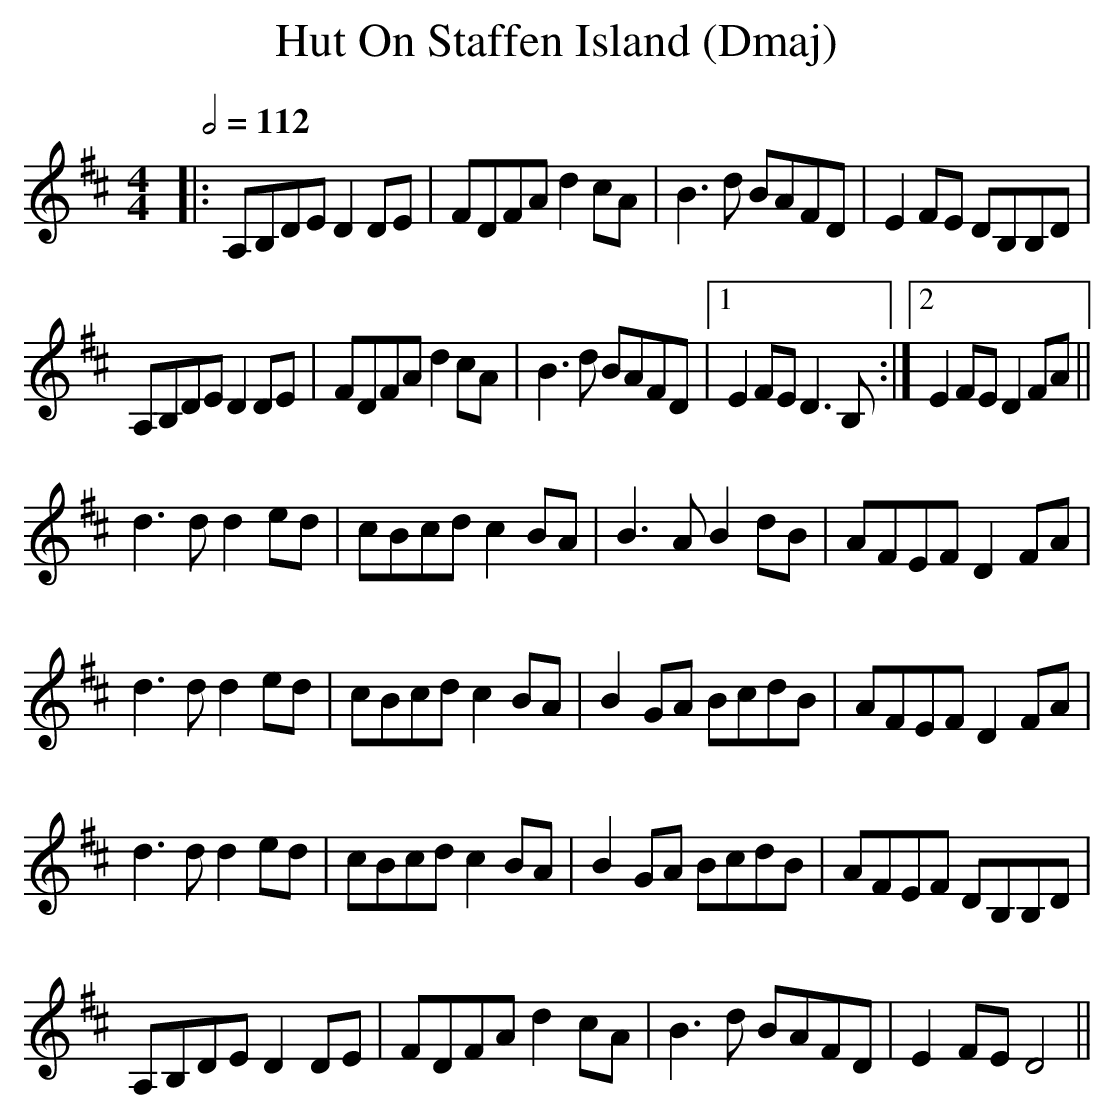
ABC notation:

X:1
T:Hut On Staffen Island (Dmaj)
Q:1/2=112
M:4/4
L:1/8
K:Dmaj
|:A,B,DE D2DE|FDFA d2cA|B3d BAFD|E2 FE DB,B,D|
A,B,DE D2DE|FDFA d2cA|B3d BAFD|1E2 FE D3B,:|2E2 FE D2 FA||
d3d d2ed|cBcd c2BA|B3A B2dB|AFEF D2FA|
d3d d2ed|cBcd c2BA|B2GA BcdB|AFEF D2FA|
d3d d2ed|cBcd c2BA|B2GA BcdB|AFEF DB,B,D|
A,B,DE D2DE|FDFA d2cA|B3d BAFD|E2 FE D4||
